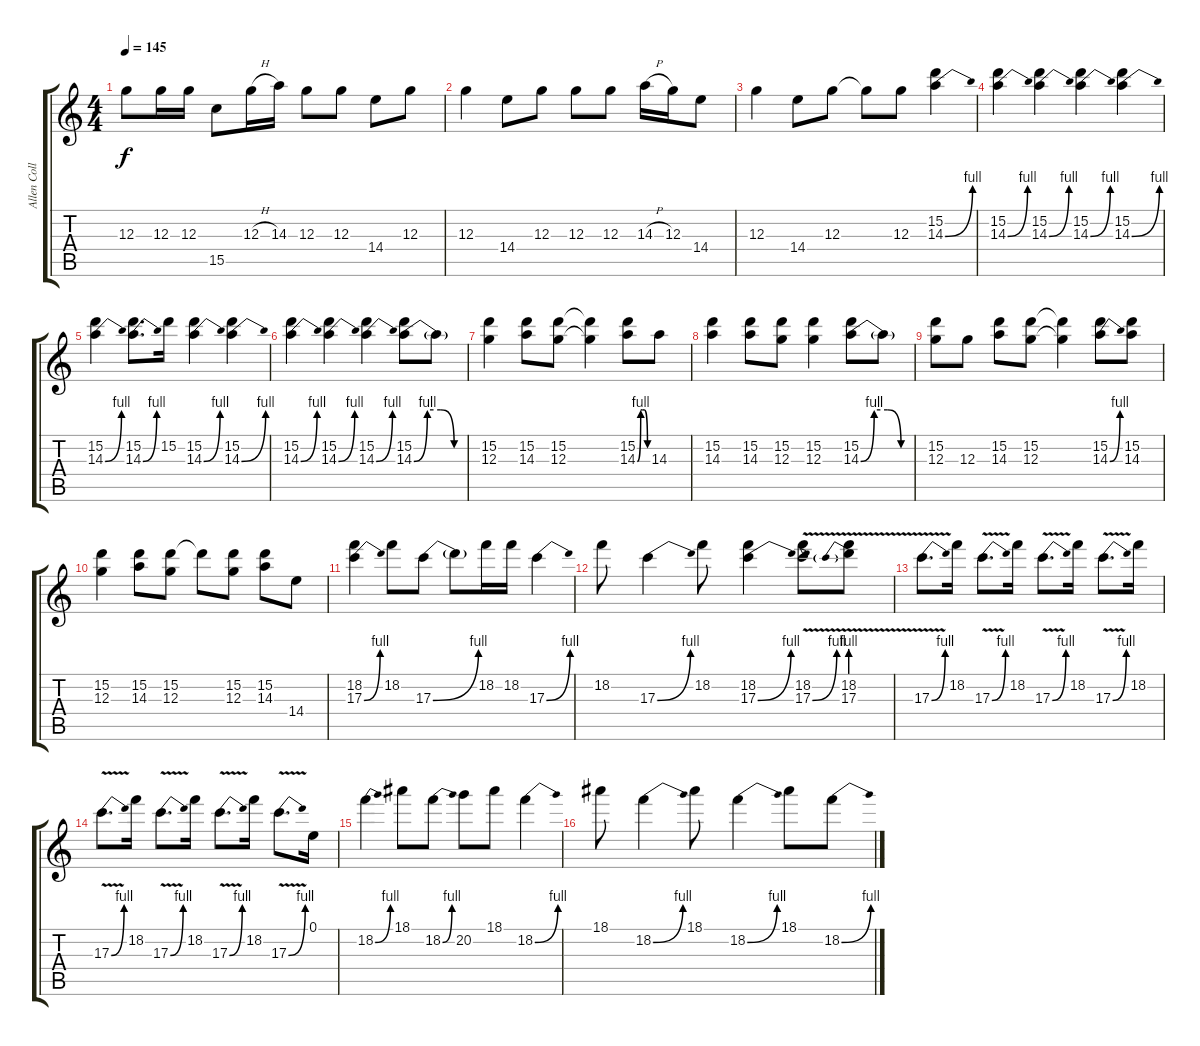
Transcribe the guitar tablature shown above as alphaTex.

\track ("Allen Collins (Clean/Solo Guitar)" "Allen Coll") {instrument overdrivenguitar}
\staff {score tabs}
\tuning (E4 B3 G3 D3 A2 E2) {hide}
\ts (4 4)
\tempo 145
\clef g2
\ks c
12.3.8{dy f} 12.3.16 12.3.16 15.5.8 12.3{h}.16 14.3.16 12.3.8 12.3.8 14.4.8 12.3.8 |
12.3.4 14.4.8 12.3.8 12.3.8 12.3.8 14.3{h}.16 12.3.16 14.4.8 |
12.3.4 14.4.8 12.3.8 12.3{t}.8 12.3.8 (15.2 14.3{be (bend 0 0 60 4)}).4 |
(15.2 14.3{be (bend 0 0 60 4)}).4 (15.2 14.3{be (bend 0 0 60 4)}).4 (15.2 14.3{be (bend 0 0 60 4)}).4 (15.2 14.3{be (bend 0 0 60 4)}).4 |
(15.2 14.3{be (bend 0 0 60 4)}).4 (15.2 14.3{be (bend 0 0 60 4)}).8{d} 15.2.16 (15.2 14.3{be (bend 0 0 60 4)}).4 (15.2 14.3{be (bend 0 0 60 4)}).4 |
(15.2 14.3{be (bend 0 0 60 4)}).4 (15.2 14.3{be (bend 0 0 60 4)}).4 (15.2 14.3{be (bend 0 0 60 4)}).4 (15.2 14.3{be (custom 0 0 15 4 30 4 45 0 60 0)}).8 14.3{t}.8 |
(15.2 12.3).4 (15.2 14.3).8 (15.2 12.3).8 (15.2{t} 12.3{t}).4 (15.2 14.3{be (custom 0 0 20 4 30 4 40 4 60 0)}).8 14.3.8 |
(15.2 14.3).4 (15.2 14.3).8 (15.2 12.3).8 (15.2 12.3).4 (15.2 14.3{be (custom 0 0 15 4 30 4 45 0 60 0)}).8 14.3{t}.8 |
(15.2 12.3).8 12.3.8 (15.2 14.3).8 (15.2 12.3).8 (15.2{t} 12.3{t}).4 (15.2 14.3{be (bend 0 0 60 4)}).8 (15.2 14.3).8 |
(15.2 12.3).4 (15.2 14.3).8 (15.2 12.3).8 15.2{t}.8 (15.2 12.3).8 (15.2 14.3).8 14.4.8 |
(18.2 17.3{be (bend 0 0 60 4)}).4 18.2.8 17.3{be (bend 0 0 60 4)}.8 17.3{t}.8 18.2.16 18.2.16 17.3{be (bend 0 0 60 4)}.4 |
18.2.8 17.3{be (bend 0 0 60 4)}.4 18.2.8 (18.2 17.3{be (bend 0 0 60 4)}).4 (18.2{v} 17.3{be (bend 0 0 60 4) v}).8 (18.2{v} 17.3{be (prebend 0 4 60 4) v}).8 |
17.3{be (bend 0 0 60 4) v}.8{d} 18.2.16 17.3{be (bend 0 0 60 4) v}.8{d} 18.2.16 17.3{be (bend 0 0 60 4) v}.8{d} 18.2.16 17.3{be (bend 0 0 60 4) v}.8{d} 18.2.16 |
17.3{be (bend 0 0 60 4) v}.8{d} 18.2.16 17.3{be (bend 0 0 60 4) v}.8{d} 18.2.16 17.3{be (bend 0 0 60 4) v}.8{d} 18.2.16 17.3{be (bend 0 0 60 4) v}.8{d} 0.1.16 |
18.2{be (bend 0 0 60 4)}.4 18.1.8 18.2{be (bend 0 0 60 4)}.8 20.2.8 18.1.8 18.2{be (bend 0 0 60 4)}.4 |
18.1.8 18.2{be (bend 0 0 60 4)}.4 18.1.8 18.2{be (bend 0 0 60 4)}.4 18.1.8 18.2{be (bend 0 0 60 4)}.8
